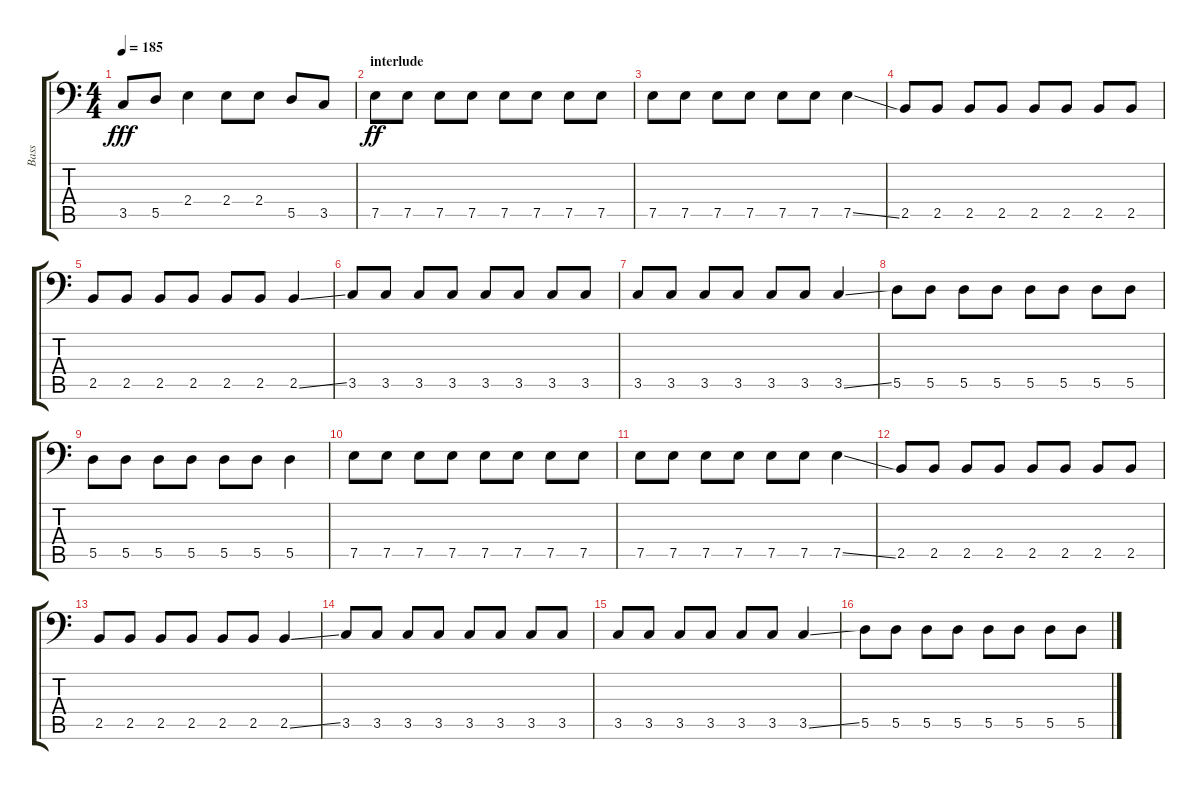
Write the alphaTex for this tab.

\track ("Bass" "Bass") {instrument electricbassfinger}
\staff {score tabs}
\tuning (E3 B2 G2 D2 A1 E1) {hide}
\ts (4 4)
\tempo 185
\clef f4
\ks c
3.5.8{dy fff} 5.5.8 2.4.4 2.4.8 2.4.8 5.5.8 3.5.8 |
\section ("" "interlude")
7.5.8{dy ff} 7.5.8 7.5.8 7.5.8 7.5.8 7.5.8 7.5.8 7.5.8 |
7.5.8 7.5.8 7.5.8 7.5.8 7.5.8 7.5.8 7.5{ss}.4 |
2.5.8 2.5.8 2.5.8 2.5.8 2.5.8 2.5.8 2.5.8 2.5.8 |
2.5.8 2.5.8 2.5.8 2.5.8 2.5.8 2.5.8 2.5{ss}.4 |
3.5.8 3.5.8 3.5.8 3.5.8 3.5.8 3.5.8 3.5.8 3.5.8 |
3.5.8 3.5.8 3.5.8 3.5.8 3.5.8 3.5.8 3.5{ss}.4 |
5.5.8 5.5.8 5.5.8 5.5.8 5.5.8 5.5.8 5.5.8 5.5.8 |
5.5.8 5.5.8 5.5.8 5.5.8 5.5.8 5.5.8 5.5.4 |
7.5.8 7.5.8 7.5.8 7.5.8 7.5.8 7.5.8 7.5.8 7.5.8 |
7.5.8 7.5.8 7.5.8 7.5.8 7.5.8 7.5.8 7.5{ss}.4 |
2.5.8 2.5.8 2.5.8 2.5.8 2.5.8 2.5.8 2.5.8 2.5.8 |
2.5.8 2.5.8 2.5.8 2.5.8 2.5.8 2.5.8 2.5{ss}.4 |
3.5.8 3.5.8 3.5.8 3.5.8 3.5.8 3.5.8 3.5.8 3.5.8 |
3.5.8 3.5.8 3.5.8 3.5.8 3.5.8 3.5.8 3.5{ss}.4 |
5.5.8 5.5.8 5.5.8 5.5.8 5.5.8 5.5.8 5.5.8 5.5.8
